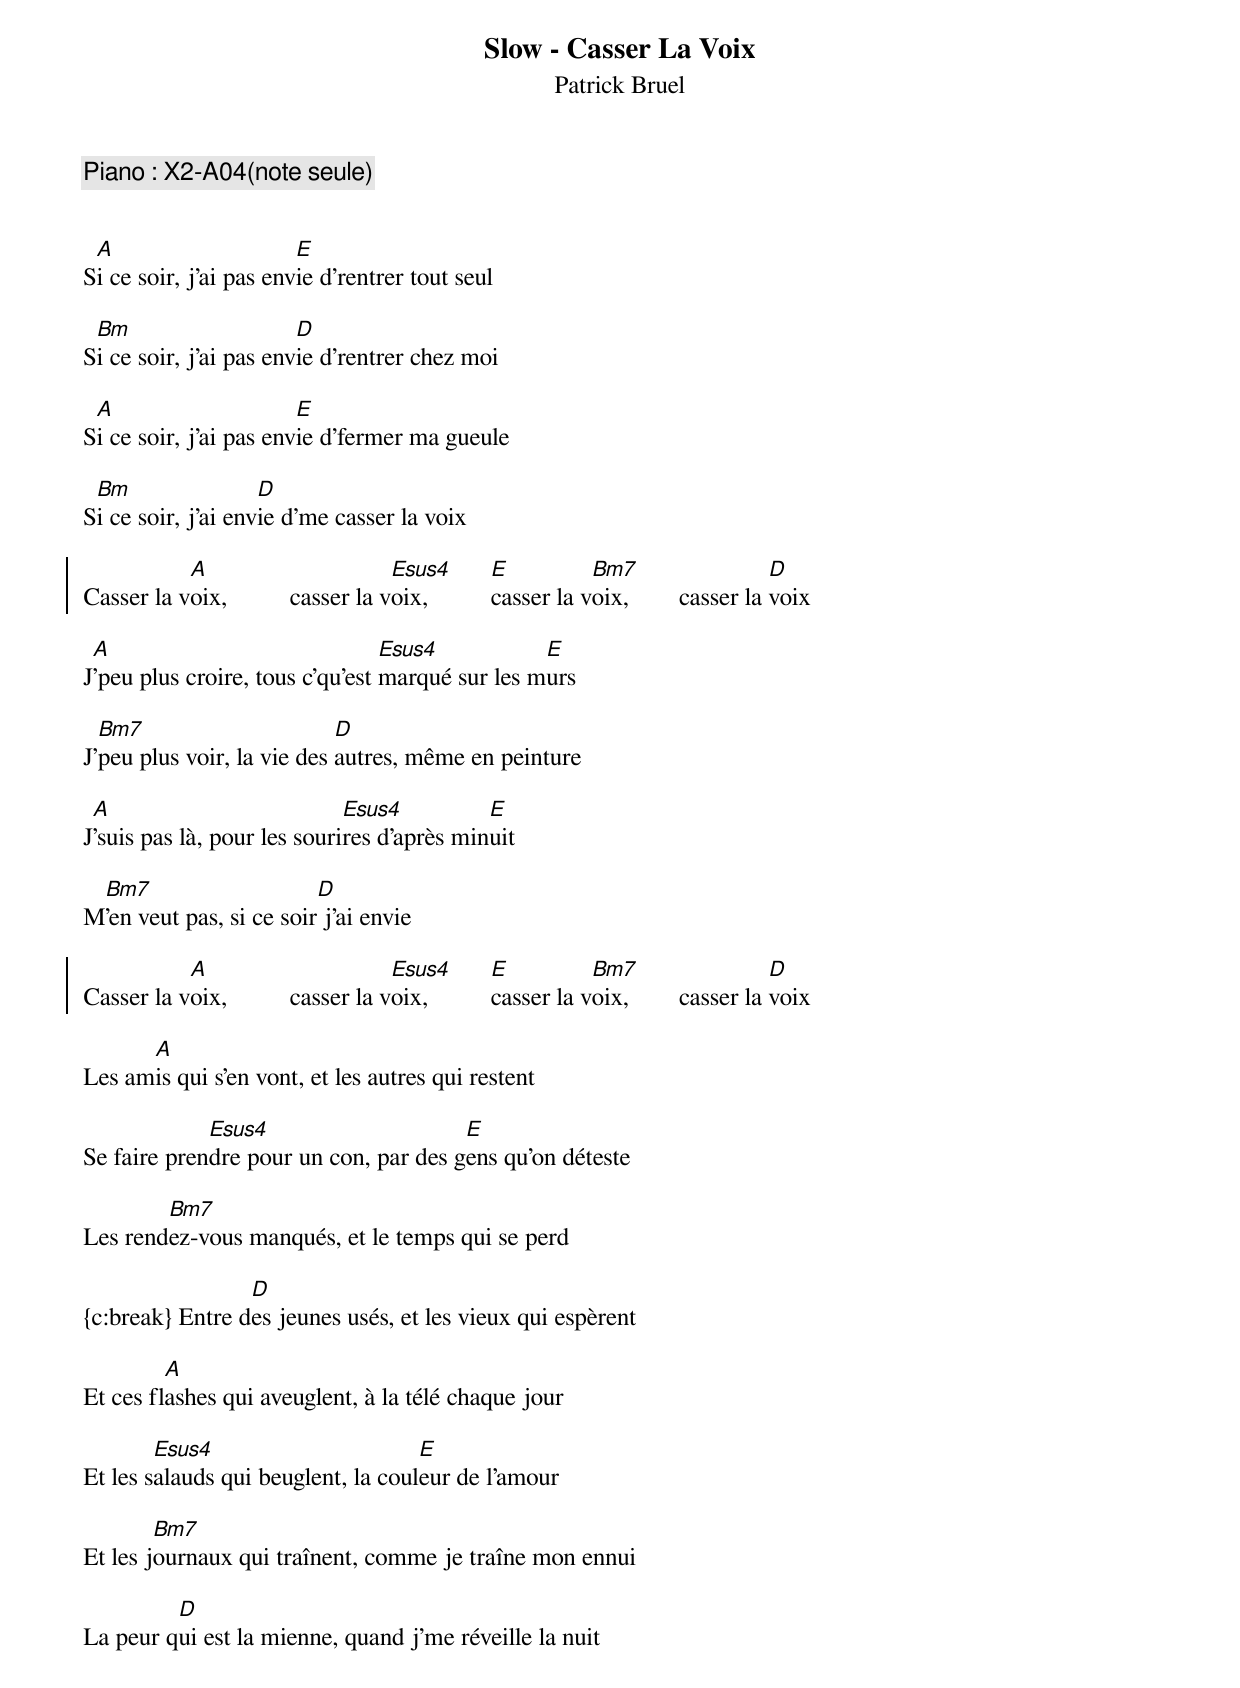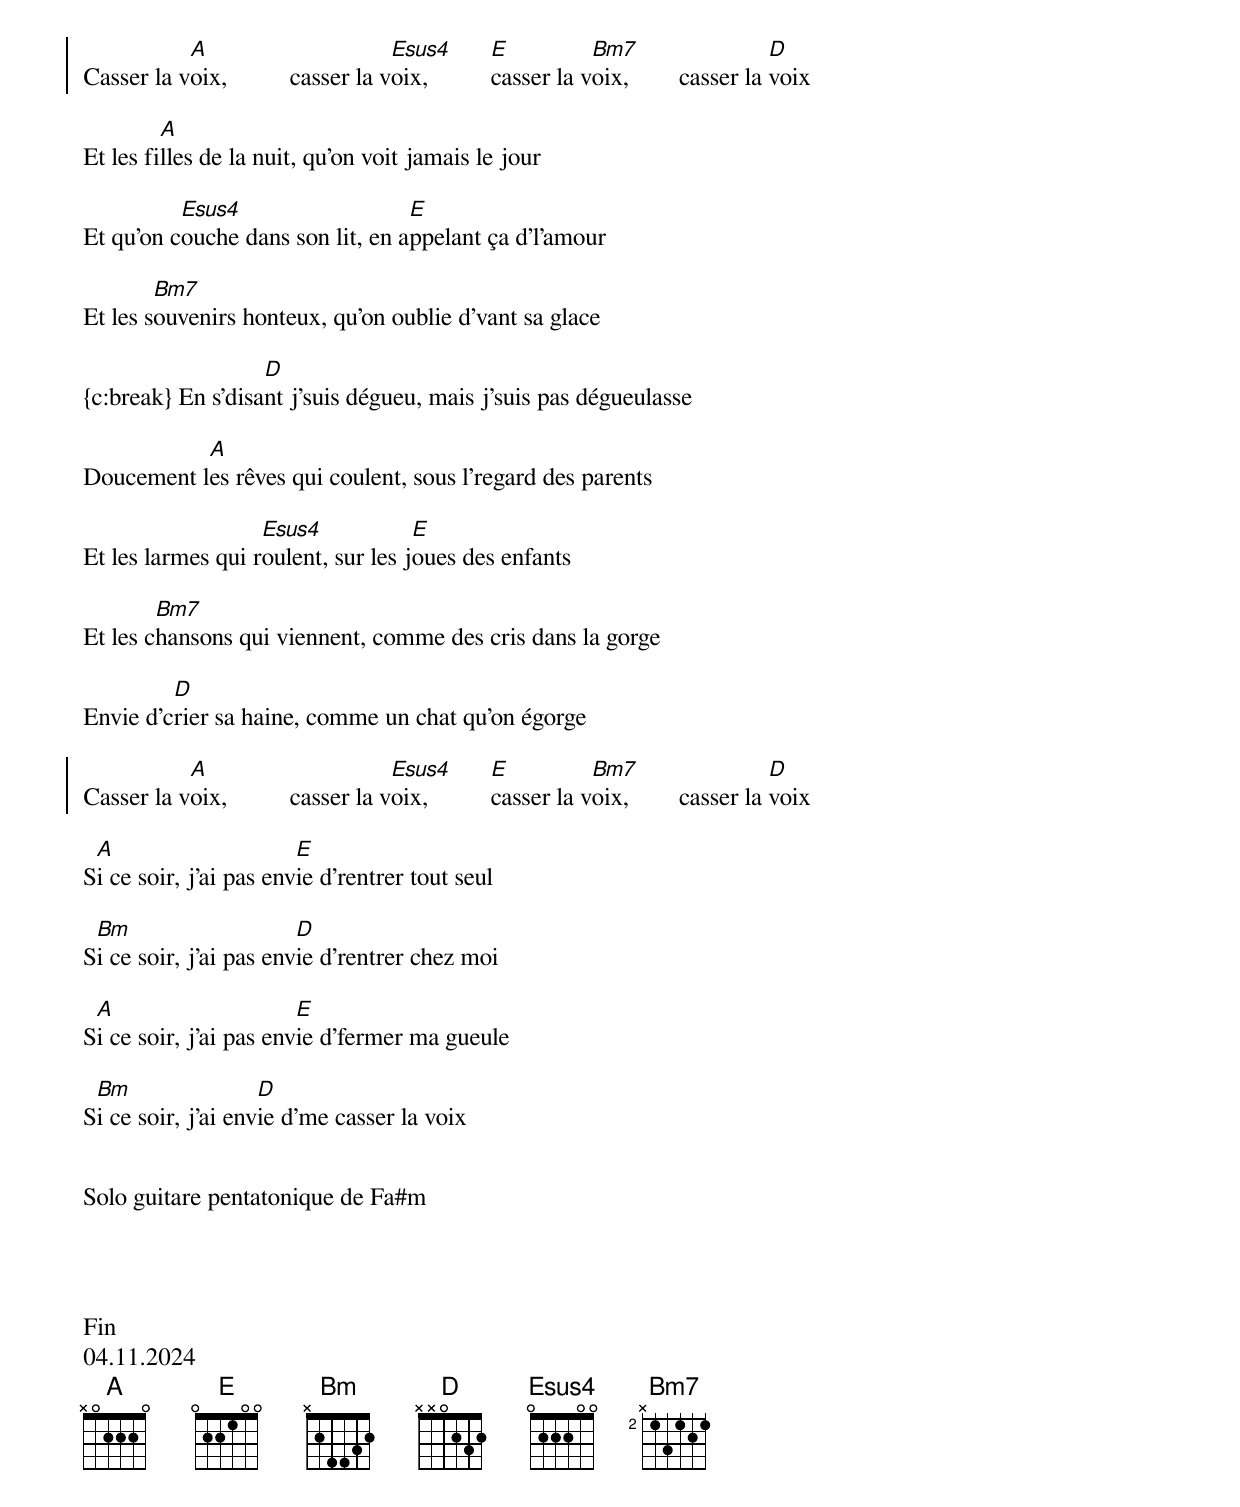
{title: Slow - Casser La Voix}
{subtitle: Patrick Bruel }
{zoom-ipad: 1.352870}
{c:Piano : X2-A04(note seule)}


S[A]i ce soir, j'ai pas env[E]ie d'rentrer tout seul

S[Bm]i ce soir, j'ai pas env[D]ie d'rentrer chez moi

S[A]i ce soir, j'ai pas env[E]ie d'fermer ma gueule

S[Bm]i ce soir, j'ai env[D]ie d'me casser la voix

{soc}
Casser la v[A]oix,          casser la v[Esus4]oix,          [E]casser la v[Bm7]oix,        casser la [D]voix
{eoc}

J[A]'peu plus croire, tous c'qu'est [Esus4]marqué sur les m[E]urs

J'[Bm7]peu plus voir, la vie des [D]autres, même en peinture

J[A]'suis pas là, pour les souri[Esus4]res d'après min[E]uit

M[Bm7]'en veut pas, si ce soir[D] j'ai envie

{soc}
Casser la v[A]oix,          casser la v[Esus4]oix,          [E]casser la v[Bm7]oix,        casser la [D]voix
{eoc}

Les am[A]is qui s'en vont, et les autres qui restent

Se faire pren[Esus4]dre pour un con, par des g[E]ens qu'on déteste

Les rend[Bm7]ez-vous manqués, et le temps qui se perd

{c:break} Entre d[D]es jeunes usés, et les vieux qui espèrent

Et ces fl[A]ashes qui aveuglent, à la télé chaque jour

Et les s[Esus4]alauds qui beuglent, la coul[E]eur de l'amour

Et les j[Bm7]ournaux qui traînent, comme je traîne mon ennui

La peur q[D]ui est la mienne, quand j'me réveille la nuit

{soc}
Casser la v[A]oix,          casser la v[Esus4]oix,          [E]casser la v[Bm7]oix,        casser la [D]voix
{eoc}

Et les fi[A]lles de la nuit, qu'on voit jamais le jour

Et qu'on c[Esus4]ouche dans son lit, en a[E]ppelant ça d'l'amour

Et les s[Bm7]ouvenirs honteux, qu'on oublie d'vant sa glace

{c:break} En s'disa[D]nt j'suis dégueu, mais j'suis pas dégueulasse

Doucement l[A]es rêves qui coulent, sous l'regard des parents

Et les larmes qui r[Esus4]oulent, sur les j[E]oues des enfants

Et les c[Bm7]hansons qui viennent, comme des cris dans la gorge

Envie d'c[D]rier sa haine, comme un chat qu'on égorge

{soc}
Casser la v[A]oix,          casser la v[Esus4]oix,          [E]casser la v[Bm7]oix,        casser la [D]voix
{eoc}

S[A]i ce soir, j'ai pas env[E]ie d'rentrer tout seul

S[Bm]i ce soir, j'ai pas env[D]ie d'rentrer chez moi

S[A]i ce soir, j'ai pas env[E]ie d'fermer ma gueule

S[Bm]i ce soir, j'ai env[D]ie d'me casser la voix


Solo guitare pentatonique de Fa#m




Fin
04.11.2024
